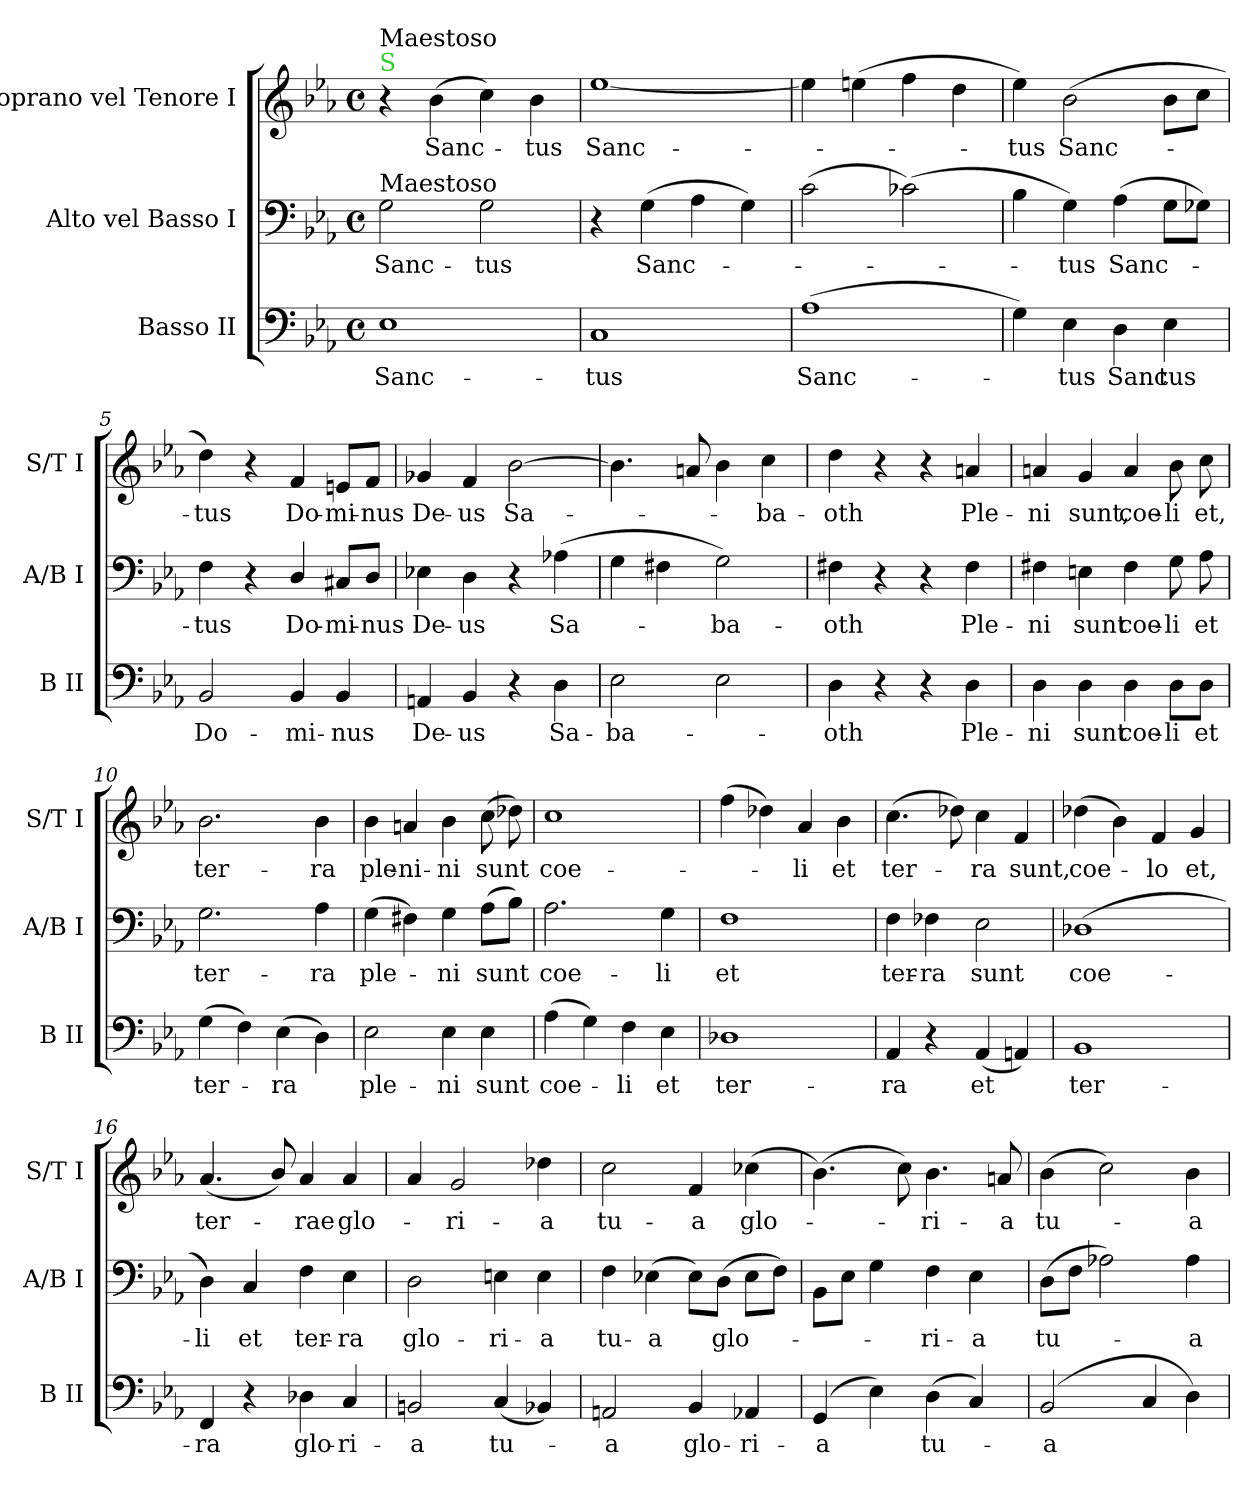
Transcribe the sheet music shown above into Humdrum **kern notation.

**kern	**text	**kern	**text	**kern	**text
*part3	*part3	*part2	*part2	*part1	*part1
*staff3	*staff3	*staff2	*staff2	*staff1	*staff1
*I"Basso II	*	*I"Alto vel Basso I	*	*I"Soprano vel Tenore I	*
*I'B II	*	*I'A/B I	*	*I'S/T I	*
*clefF4	*	*clefF4	*	*clefG2	*
*	*	*	*	*ITrd7c12	*
*k[b-e-a-]	*	*k[b-e-a-]	*	*k[b-e-a-]	*
*M4/4	*	*M4/4	*	*M4/4	*
*met(c)	*	*met(c)	*	*met(c)	*
=1	=1	=1	=1	=1	=1
!	!	!	!	!LO:TX:a:color=limegreen:t=S	!
!	!	!	!	!LO:TX:a:t=Maestoso	!
!	!	!LO:TX:a:t=Maestoso	!	!	!
1E-\	Sanc-	2G\	Sanc-	4r	.
.	.	.	.	(4B-\	Sanc-
.	.	2G\	-tus	4c\)	.
.	.	.	.	4B-\	-tus
=2	=2	=2	=2	=2	=2
1C/	-tus	4r	.	[1e-/	Sanc-
.	.	(4G\	Sanc-	.	.
.	.	4A-\	.	.	.
.	.	4G\)	.	.	.
=3	=3	=3	=3	=3	=3
(1A-\	Sanc-	(2c\	.	4e-\]	.
.	.	.	.	(4en\	.
.	.	(2c-X\)	.	4f\	.
.	.	.	.	4d\	.
=4	=4	=4	=4	=4	=4
4G\)	.	4B-\	.	4e-\)	tus
4E-\	-tus	4G\)	-tus	(2B-\	Sanc-
4D\	Sanc-	(4A-\	Sanc-	.	.
4E-\	-tus	8G\L	.	8B-\L	.
.	.	8G-X\J)	.	8c\J	.
=5	=5	=5	=5	=5	=5
2BB-/	Do-	4F\	-tus	4d\)	-tus
.	.	4r	.	4r	.
4BB-/	-mi-	4D/	Do-	4F/	Do-
4BB-/	-nus	8C#X/L	-mi-	8En/L	-mi-
.	.	8D/J	-nus	8F/J	-nus
=6	=6	=6	=6	=6	=6
4AAn/	De-	4E-X\	De-	4G-X/	De-
4BB-/	-us	4D\	-us	4F/	-us
4r	.	4r	.	[2B-\	Sa-
4D\	Sa-	(4A-X\	Sa-	.	.
=7	=7	=7	=7	=7	=7
2E-\	-ba-	4G\	.	4.B-\]	.
.	.	4F#X\	.	.	.
.	.	.	.	8An/	.
2E-\	.	2G\)	ba-	4B-\	.
.	.	.	.	4c\	-ba-
=8	=8	=8	=8	=8	=8
4D\	-oth	4F#X\	-oth	4d\	-oth
4r	.	4r	.	4r	.
4r	.	4r	.	4r	.
4D\	Ple-	4F#\	Ple-	4An/	Ple-
=9	=9	=9	=9	=9	=9
4D\	-ni	4F#X\	-ni	4An/	-ni
4D\	sunt	4En\	sunt	4G/	sunt,
4D\	coe-	4F#\	coe-	4A/	coe-
8D\L	-li	8G\	-li	8B-\	-li
8D\J	et	8A-\	et	8c\	et,
=10	=10	=10	=10	=10	=10
(4G\	ter-	2.G\	ter-	2.B-\	ter-
4F\)	.	.	.	.	.
(4E-\	-ra	.	.	.	.
4D\)	.	4A-\	-ra	4B-\	-ra
=11	=11	=11	=11	=11	=11
2E-\	ple-	(4G\	ple-	4B-\	ple-
.	.	4F#X\)	.	4An/	-ni-
4E-\	-ni	4G\	-ni	4B-\	-ni
4E-\	sunt	(8A-\L	sunt	(8c\	sunt
.	.	8B-\J)	.	8d-X\)	.
=12	=12	=12	=12	=12	=12
(4A-\	coe-	2.A-\	coe-	1c/	coe-
4G\)	.	.	.	.	.
4F\	-li	.	.	.	.
4E-\	et	4G\	-li	.	.
=13	=13	=13	=13	=13	=13
1D-X\	ter-	1F\	et	(4f\	.
.	.	.	.	4d-X\)	.
.	.	.	.	4A-/	-li
.	.	.	.	4B-\	et
=14	=14	=14	=14	=14	=14
4AA-/	-ra	4F\	ter-	(4.c\	ter-
4r	.	4F-X\	-ra	.	.
.	.	.	.	8d-X\)	.
(4AA-/	et	2E-\	sunt	4c\	-ra
4AAn/)	.	.	.	4F/	sunt,
=15	=15	=15	=15	=15	=15
1BB-/	ter-	(1D-X\	coe-	(4d-X\	coe-
.	.	.	.	4B-\)	.
.	.	.	.	4F/	-lo
.	.	.	.	4G/	et,
=16	=16	=16	=16	=16	=16
4FF/	-ra	4D\)	-li	(4.A-/	ter-
4r	.	4C/	et	.	.
.	.	.	.	8B-/)	.
4D-X\	glo-	4F\	ter-	4A-/	-rae
4C/	-ri-	4E-\	-ra	4A-/	glo-
=17	=17	=17	=17	=17	=17
2BBn/	-a	2D\	glo-	4A-/	.
.	.	.	.	2G/	-ri-
(4C/	tu-	4En\	-ri-	.	.
4BB-X/)	.	4E\	-a	4d-X\	-a
=18	=18	=18	=18	=18	=18
2AAn/	-a	4F\	tu-	2c\	tu-
.	.	(4E-X\	-a	.	.
4BB-/	glo-	8E-\L)	.	4F/	-a
.	.	(8D\J	glo-	.	.
4AA-X/	-ri-	8E-\L	.	(4c-X\	glo-
.	.	8F\J)	.	.	.
=19	=19	=19	=19	=19	=19
(4GG/	-a	8BB-\L	.	(4.B-\)	.
.	.	8E-\J	.	.	.
4E-\)	.	4G\	.	.	.
.	.	.	.	8c\)	.
(4D\	tu-	4F\	-ri-	4.B-\	-ri-
4C/)	.	4E-\	-a	.	.
.	.	.	.	8An/	-a
=20	=20	=20	=20	=20	=20
(2BB-/	-a	(8D\L	tu-	(4B-\	tu-
.	.	8F\J	.	.	.
.	.	2A-X\)	.	2c\)	.
4C/	.	.	.	.	.
4D\)	.	4A-\	-a	4B-\	-a
=	=	=	=	=	=
*-	*-	*-	*-	*-	*-
